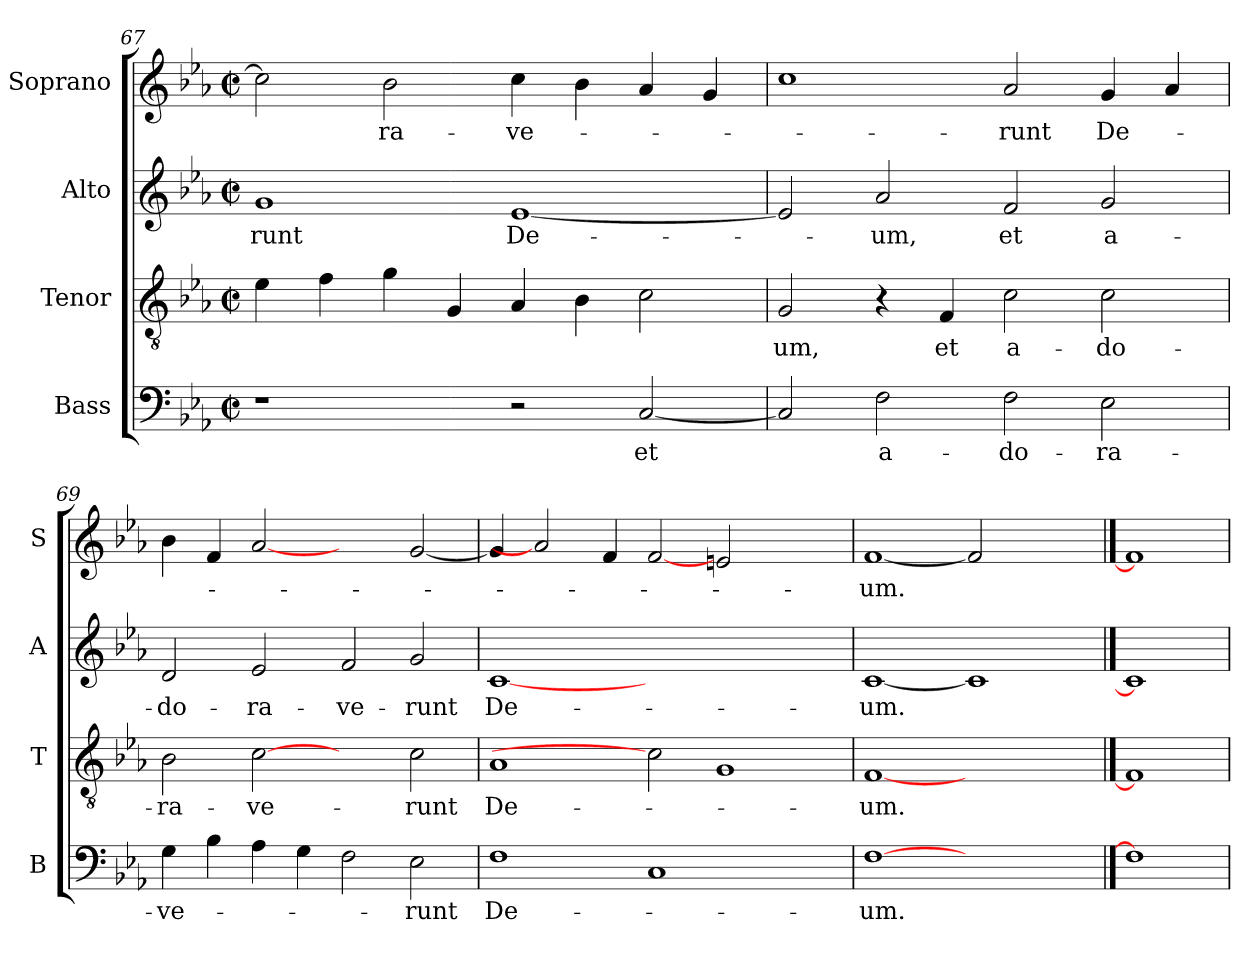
**kern	**text	**kern	**text	**kern	**text	**kern	**text
*part4	*part4	*part3	*part3	*part2	*part2	*part1	*part1
*staff4	*staff4	*staff3	*staff3	*staff2	*staff2	*staff1	*staff1
*I"Bass	*	*I"Tenor	*	*I"Alto	*	*I"Soprano	*
*I'B	*	*I'T	*	*I'A	*	*I'S	*
!!LO:LB:g=z
*clefF4	*	*clefGv2	*	*clefG2	*	*clefG2	*
*ITrd7c12	*	*ITrd7c12	*	*	*	*	*
*k[b-e-a-]	*	*k[b-e-a-]	*	*k[b-e-a-]	*	*k[b-e-a-]	*
*E-:	*	*E-:	*	*E-:	*	*E-:	*
*M2/2	*	*M2/2	*	*M2/2	*	*M2/2	*
*met(c|)	*	*met(c|)	*	*met(c|)	*	*met(c|)	*
=67	=67	=67	=67	=67	=67	=67	=67
!	!	!	!	!	!LO:LY:b:color=#000000	!	!
1r	.	4E-i\	.	1gi	-runt	2cci\]	.
.	.	4Fi\	.	.	.	.	.
!	!	!	!	!	!	!	!LO:LY:b:color=#000000
.	.	4Gi\	.	.	.	2b-i\	-ra-
.	.	4GGi/	.	.	.	.	.
!	!	!	!	!	!LO:LY:b:color=#000000	!	!
!	!	!	!	!	!	!	!LO:LY:b:color=#000000
2r	.	4AA-i/	.	[<1e-i	De-	4cci\	-ve-
.	.	4BB-i\	.	.	.	4b-i\	.
!	!LO:LY:b:color=#000000	!	!	!	!	!	!
[<2CCi/	et	2Ci\	.	.	.	4a-i/	.
.	.	.	.	.	.	4gi/	.
=68	=68	=68	=68	=68	=68	=68	=68
!	!	!	!LO:LY:b:color=#000000	!	!	!	!
2CCi/]	.	2GGi/	-um,	2e-i/]	.	1cci	.
!	!LO:LY:b:color=#000000	!	!	!	!	!	!
!	!	!	!	!	!LO:LY:b:color=#000000	!	!
2FFi\	a-	4r	.	2a-i/	-um,	.	.
!	!	!	!LO:LY:b:color=#000000	!	!	!	!
.	.	4FFi/	et	.	.	.	.
!	!LO:LY:b:color=#000000	!	!	!	!	!	!
!	!	!	!LO:LY:b:color=#000000	!	!	!	!
!	!	!	!	!	!LO:LY:b:color=#000000	!	!
!	!	!	!	!	!	!	!LO:LY:b:color=#000000
2FFi\	-do-	2Ci\	a-	2fi/	et	2a-i/	-runt
!	!LO:LY:b:color=#000000	!	!	!	!	!	!
!	!	!	!LO:LY:b:color=#000000	!	!	!	!
!	!	!	!	!	!LO:LY:b:color=#000000	!	!
!	!	!	!	!	!	!	!LO:LY:b:color=#000000
2EE-i\	-ra-	2Ci\	-do-	2gi/	a-	4gi/	De-
.	.	.	.	.	.	4a-i/	.
=69	=69	=69	=69	=69	=69	=69	=69
!	!LO:LY:b:color=#000000	!	!	!	!	!	!
!	!	!	!LO:LY:b:color=#000000	!	!	!	!
!	!	!	!	!	!LO:LY:b:color=#000000	!	!
4GGi\	-ve-	2BB-i\	-ra-	2di/	-do-	4b-i\	.
4BB-i\	.	.	.	.	.	4fi/	.
!	!	!	!LO:LY:b:color=#000000	!	!	!	!
!	!	!	!	!	!LO:LY:b:color=#000000	!	!
4AA-i\	.	[2Ci	-ve-	2e-i/	-ra-	[2a-i	.
4GGi\	.	.	.	.	.	.	.
!	!	!	!	!	!LO:LY:b:color=#000000	!	!
2FFi\	.	2ryy	.	2fi/	-ve-	2ryy	.
!	!LO:LY:b:color=#000000	!	!	!	!	!	!
!	!	!	!LO:LY:b:color=#000000	!	!	!	!
!	!	!	!	!	!LO:LY:b:color=#000000	!	!
2EE-i\	-runt	2Ci\	-runt	2gi/	-runt	[<2gi/	.
=70	=70	=70	=70	=70	=70	=70	=70
!	!LO:LY:b:color=#000000	!	!	!	!	!	!
!	!	!	!LO:LY:b:color=#000000	!	!	!	!
!	!	!	!	!	!LO:LY:b:color=#000000	!	!
1FFi	De-	1AA-i	De-	[1ci	De-	4gi/]	.
.	.	.	.	.	.	2a-i]	.
.	.	.	.	.	.	4fi/	.
1CCi	.	2Ci]	.	1.ryy	.	[2fi	.
.	.	1GGi	.	.	.	2eni/	.
2ryy	.	.	.	.	.	2ryy	.
=71	=71	=71	=71	=71	=71	=71	=71
!	!LO:LY:b:color=#000000	!	!	!	!	!	!
!	!	!	!LO:LY:b:color=#000000	!	!	!	!
!	!	!	!	!	!LO:LY:b:color=#000000	!	!
!	!	!	!	!	!	!	!LO:LY:b:color=#000000
[1FFi	-um.	[1FFi	-um.	[1ci	-um.	[1fi	-um.
1ryy	.	1ryy	.	1ci]	.	2fi]	.
.	.	.	.	.	.	2ryy	.
==72	==72	==72	==72	==72	==72	==72	==72
1FFi]	.	1FFi]	.	1ci]	.	1fi]	.
=	=	=	=	=	=	=	=
*-	*-	*-	*-	*-	*-	*-	*-
